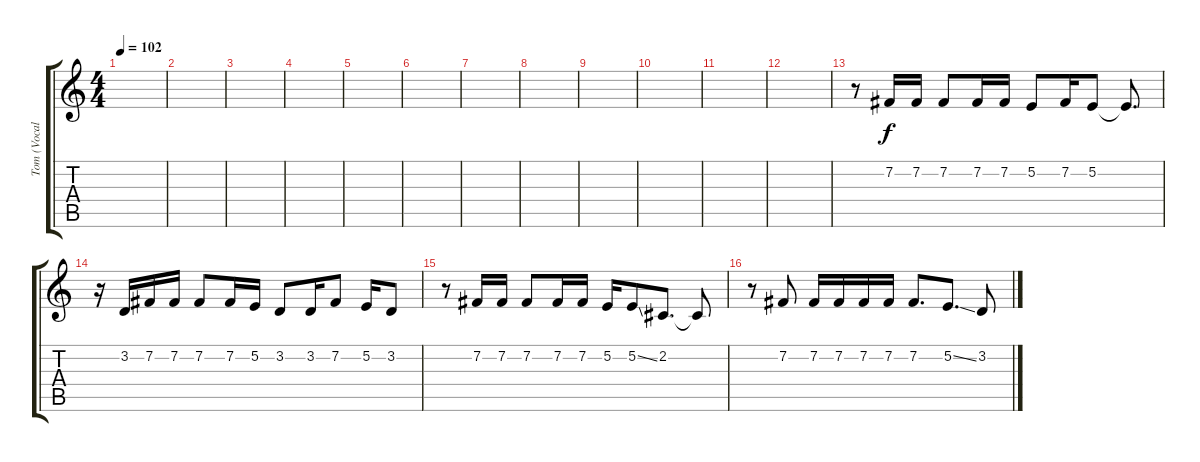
\track ("Tom (Vocals)" "Tom (Vocal") {instrument flute}
\staff {score tabs}
\tuning (E4 B3 G3 D3 A2 E2) {hide}
\ts (4 4)
\tempo 102
\clef g2
\ks c
|
|
|
|
|
|
|
|
|
|
|
|
r.8 7.2.16 7.2.16 7.2.8 7.2.16 7.2.16 5.2.8 7.2.16 5.2.8 5.2{t}.8{d} |
r.16 3.2.16 7.2.16 7.2.16 7.2.8 7.2.16 5.2.16 3.2.8 3.2.16 7.2.8 5.2.16 3.2.8 |
r.8 7.2.16 7.2.16 7.2.8 7.2.16 7.2.16 5.2.16 5.2{ss}.8 2.2.8{d} 2.2{t}.8 |
r.8 7.2.8 7.2.16 7.2.16 7.2.16 7.2.16 7.2.8{d} 5.2{ss}.8{d} 3.2.8
